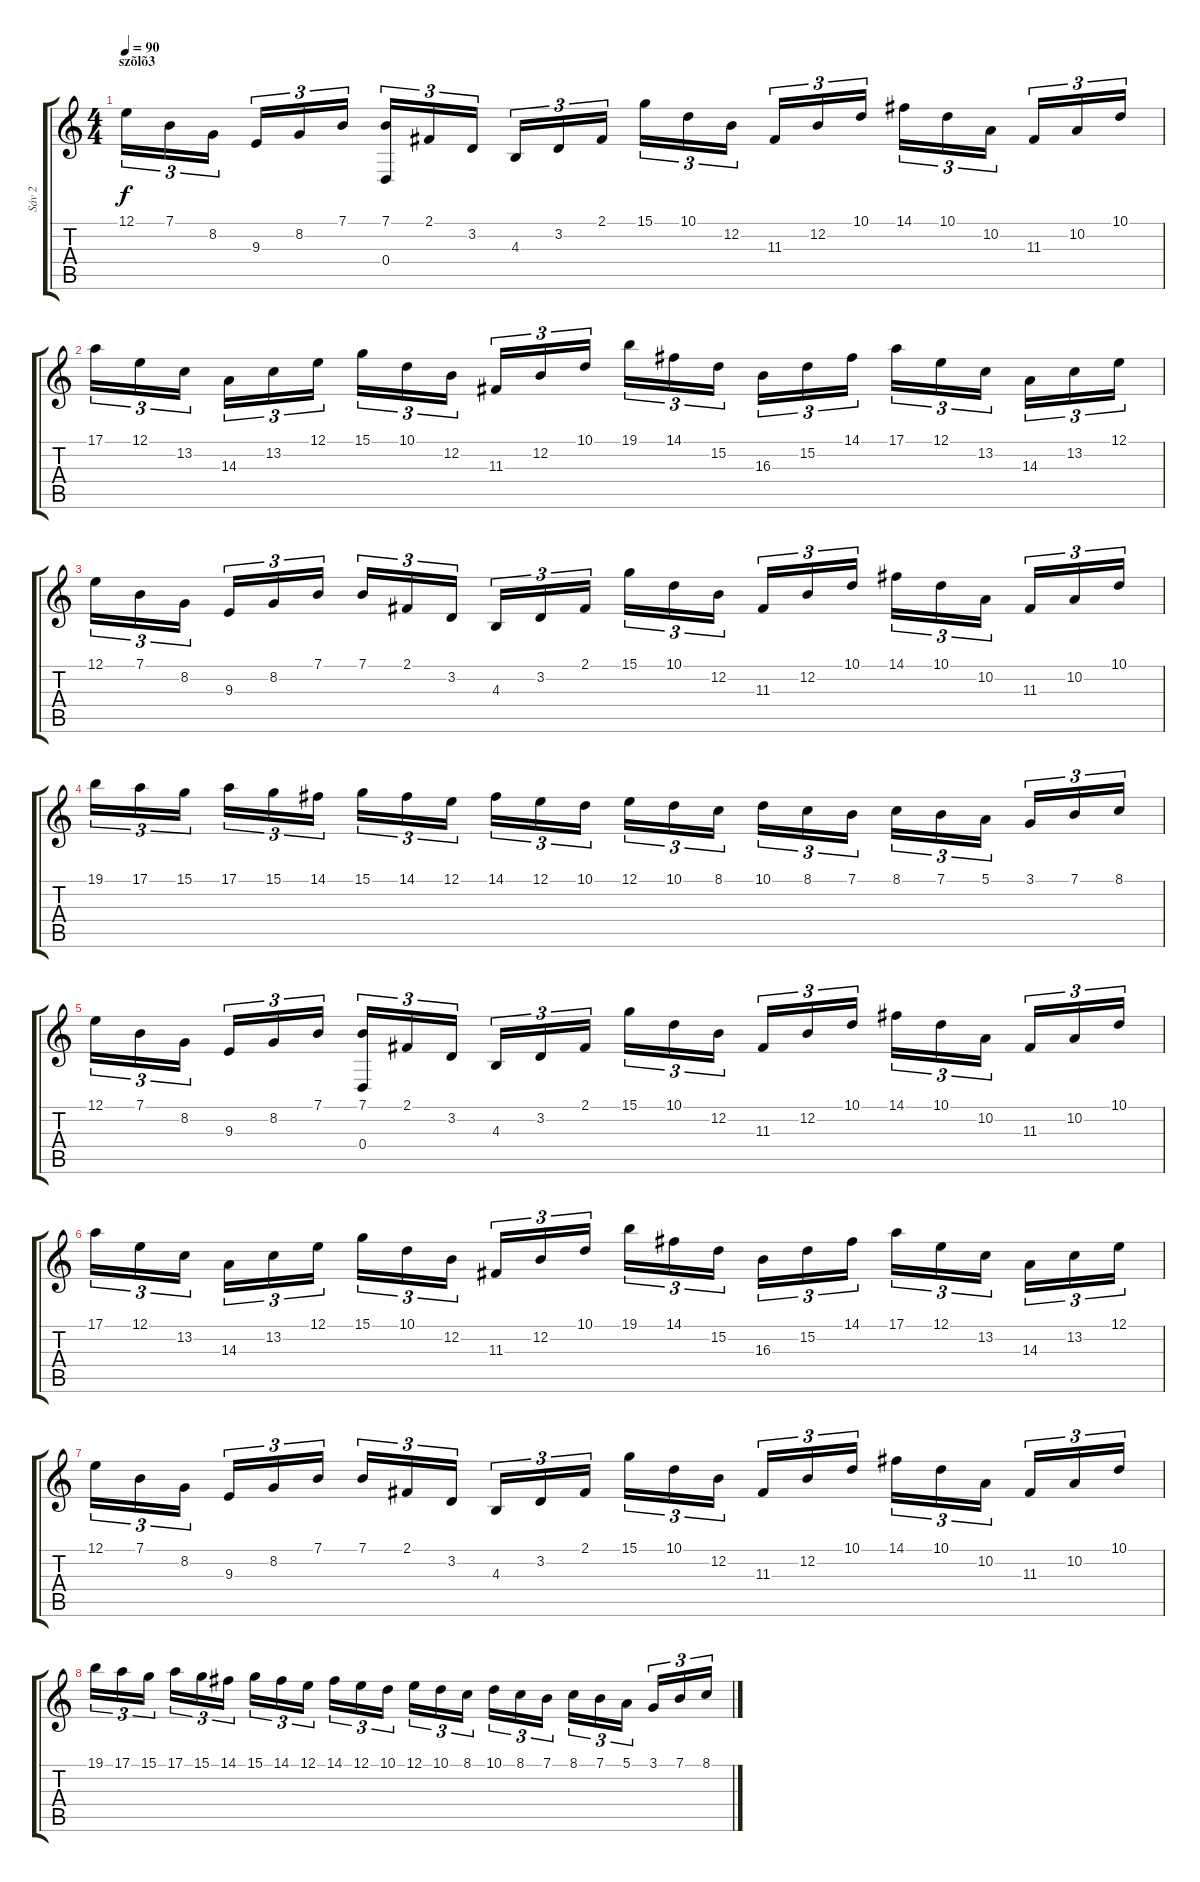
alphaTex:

\track ("Sáv 2" "Sáv 2") {instrument acousticgrandpiano}
\staff {score tabs}
\tuning (E4 B3 G3 D3 A2 E2) {hide}
\ts (4 4)
\section ("" "szõlõ3")
\tempo 90
\clef g2
\ks c
12.1.16{tu (3 2) dy f} 7.1.16{tu (3 2)} 8.2.16{tu (3 2)} 9.3.16{tu (3 2)} 8.2.16{tu (3 2)} 7.1.16{tu (3 2)} (7.1 0.4{t}).16{tu (3 2)} 2.1.16{tu (3 2)} 3.2.16{tu (3 2)} 4.3.16{tu (3 2)} 3.2.16{tu (3 2)} 2.1.16{tu (3 2)} 15.1.16{tu (3 2)} 10.1.16{tu (3 2)} 12.2.16{tu (3 2)} 11.3.16{tu (3 2)} 12.2.16{tu (3 2)} 10.1.16{tu (3 2)} 14.1.16{tu (3 2)} 10.1.16{tu (3 2)} 10.2.16{tu (3 2)} 11.3.16{tu (3 2)} 10.2.16{tu (3 2)} 10.1.16{tu (3 2)} |
17.1.16{tu (3 2)} 12.1.16{tu (3 2)} 13.2.16{tu (3 2)} 14.3.16{tu (3 2)} 13.2.16{tu (3 2)} 12.1.16{tu (3 2)} 15.1.16{tu (3 2)} 10.1.16{tu (3 2)} 12.2.16{tu (3 2)} 11.3.16{tu (3 2)} 12.2.16{tu (3 2)} 10.1.16{tu (3 2)} 19.1.16{tu (3 2)} 14.1.16{tu (3 2)} 15.2.16{tu (3 2)} 16.3.16{tu (3 2)} 15.2.16{tu (3 2)} 14.1.16{tu (3 2)} 17.1.16{tu (3 2)} 12.1.16{tu (3 2)} 13.2.16{tu (3 2)} 14.3.16{tu (3 2)} 13.2.16{tu (3 2)} 12.1.16{tu (3 2)} |
12.1.16{tu (3 2)} 7.1.16{tu (3 2)} 8.2.16{tu (3 2)} 9.3.16{tu (3 2)} 8.2.16{tu (3 2)} 7.1.16{tu (3 2)} 7.1.16{tu (3 2)} 2.1.16{tu (3 2)} 3.2.16{tu (3 2)} 4.3.16{tu (3 2)} 3.2.16{tu (3 2)} 2.1.16{tu (3 2)} 15.1.16{tu (3 2)} 10.1.16{tu (3 2)} 12.2.16{tu (3 2)} 11.3.16{tu (3 2)} 12.2.16{tu (3 2)} 10.1.16{tu (3 2)} 14.1.16{tu (3 2)} 10.1.16{tu (3 2)} 10.2.16{tu (3 2)} 11.3.16{tu (3 2)} 10.2.16{tu (3 2)} 10.1.16{tu (3 2)} |
19.1.16{tu (3 2)} 17.1.16{tu (3 2)} 15.1.16{tu (3 2)} 17.1.16{tu (3 2)} 15.1.16{tu (3 2)} 14.1.16{tu (3 2)} 15.1.16{tu (3 2)} 14.1.16{tu (3 2)} 12.1.16{tu (3 2)} 14.1.16{tu (3 2)} 12.1.16{tu (3 2)} 10.1.16{tu (3 2)} 12.1.16{tu (3 2)} 10.1.16{tu (3 2)} 8.1.16{tu (3 2)} 10.1.16{tu (3 2)} 8.1.16{tu (3 2)} 7.1.16{tu (3 2)} 8.1.16{tu (3 2)} 7.1.16{tu (3 2)} 5.1.16{tu (3 2)} 3.1.16{tu (3 2)} 7.1.16{tu (3 2)} 8.1.16{tu (3 2)} |
12.1.16{tu (3 2)} 7.1.16{tu (3 2)} 8.2.16{tu (3 2)} 9.3.16{tu (3 2)} 8.2.16{tu (3 2)} 7.1.16{tu (3 2)} (7.1 0.4).16{tu (3 2)} 2.1.16{tu (3 2)} 3.2.16{tu (3 2)} 4.3.16{tu (3 2)} 3.2.16{tu (3 2)} 2.1.16{tu (3 2)} 15.1.16{tu (3 2)} 10.1.16{tu (3 2)} 12.2.16{tu (3 2)} 11.3.16{tu (3 2)} 12.2.16{tu (3 2)} 10.1.16{tu (3 2)} 14.1.16{tu (3 2)} 10.1.16{tu (3 2)} 10.2.16{tu (3 2)} 11.3.16{tu (3 2)} 10.2.16{tu (3 2)} 10.1.16{tu (3 2)} |
17.1.16{tu (3 2)} 12.1.16{tu (3 2)} 13.2.16{tu (3 2)} 14.3.16{tu (3 2)} 13.2.16{tu (3 2)} 12.1.16{tu (3 2)} 15.1.16{tu (3 2)} 10.1.16{tu (3 2)} 12.2.16{tu (3 2)} 11.3.16{tu (3 2)} 12.2.16{tu (3 2)} 10.1.16{tu (3 2)} 19.1.16{tu (3 2)} 14.1.16{tu (3 2)} 15.2.16{tu (3 2)} 16.3.16{tu (3 2)} 15.2.16{tu (3 2)} 14.1.16{tu (3 2)} 17.1.16{tu (3 2)} 12.1.16{tu (3 2)} 13.2.16{tu (3 2)} 14.3.16{tu (3 2)} 13.2.16{tu (3 2)} 12.1.16{tu (3 2)} |
12.1.16{tu (3 2)} 7.1.16{tu (3 2)} 8.2.16{tu (3 2)} 9.3.16{tu (3 2)} 8.2.16{tu (3 2)} 7.1.16{tu (3 2)} 7.1.16{tu (3 2)} 2.1.16{tu (3 2)} 3.2.16{tu (3 2)} 4.3.16{tu (3 2)} 3.2.16{tu (3 2)} 2.1.16{tu (3 2)} 15.1.16{tu (3 2)} 10.1.16{tu (3 2)} 12.2.16{tu (3 2)} 11.3.16{tu (3 2)} 12.2.16{tu (3 2)} 10.1.16{tu (3 2)} 14.1.16{tu (3 2)} 10.1.16{tu (3 2)} 10.2.16{tu (3 2)} 11.3.16{tu (3 2)} 10.2.16{tu (3 2)} 10.1.16{tu (3 2)} |
19.1.16{tu (3 2)} 17.1.16{tu (3 2)} 15.1.16{tu (3 2)} 17.1.16{tu (3 2)} 15.1.16{tu (3 2)} 14.1.16{tu (3 2)} 15.1.16{tu (3 2)} 14.1.16{tu (3 2)} 12.1.16{tu (3 2)} 14.1.16{tu (3 2)} 12.1.16{tu (3 2)} 10.1.16{tu (3 2)} 12.1.16{tu (3 2)} 10.1.16{tu (3 2)} 8.1.16{tu (3 2)} 10.1.16{tu (3 2)} 8.1.16{tu (3 2)} 7.1.16{tu (3 2)} 8.1.16{tu (3 2)} 7.1.16{tu (3 2)} 5.1.16{tu (3 2)} 3.1.16{tu (3 2)} 7.1.16{tu (3 2)} 8.1.16{tu (3 2)}
